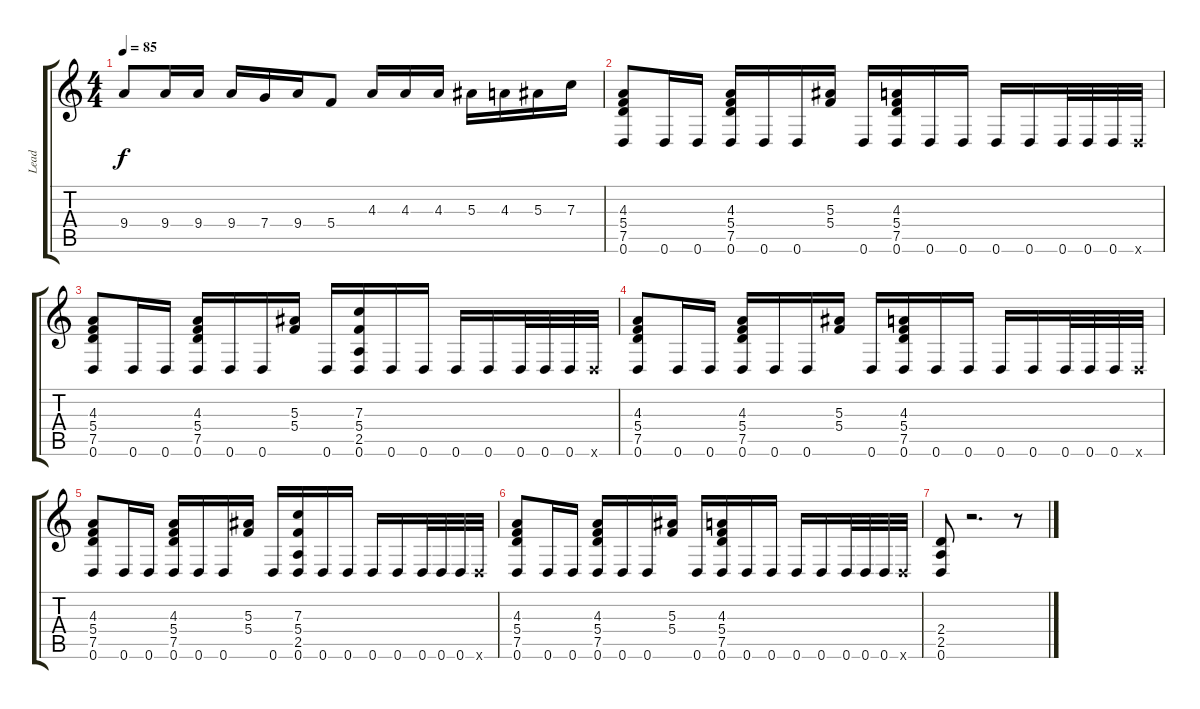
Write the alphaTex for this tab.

\track ("Lead" "Lead") {instrument distortionguitar}
\staff {score tabs}
\tuning (D4 A3 F3 C3 G2 D2) {hide}
\ts (4 4)
\tempo 85
\clef g2
\ks c
9.4.8{dy f} 9.4.16 9.4.16 9.4.16 7.4.16 9.4.16 5.4.8 4.3.16 4.3.16 4.3.16 5.3.16 4.3.16 5.3.16 7.3.16 |
(4.3 5.4 7.5 0.6).8 0.6.16 0.6.16 (4.3 5.4 7.5 0.6).16 0.6.16 0.6.16 (5.3 5.4).16 0.6.16 (4.3 5.4 7.5 0.6).16 0.6.16 0.6.16 0.6.16 0.6.16 0.6.32 0.6.32 0.6.32 0.6{x}.32 |
(4.3 5.4 7.5 0.6).8 0.6.16 0.6.16 (4.3 5.4 7.5 0.6).16 0.6.16 0.6.16 (5.3 5.4).16 0.6.16 (7.3 5.4 2.5 0.6).16 0.6.16 0.6.16 0.6.16 0.6.16 0.6.32 0.6.32 0.6.32 0.6{x}.32 |
(4.3 5.4 7.5 0.6).8 0.6.16 0.6.16 (4.3 5.4 7.5 0.6).16 0.6.16 0.6.16 (5.3 5.4).16 0.6.16 (4.3 5.4 7.5 0.6).16 0.6.16 0.6.16 0.6.16 0.6.16 0.6.32 0.6.32 0.6.32 0.6{x}.32 |
(4.3 5.4 7.5 0.6).8 0.6.16 0.6.16 (4.3 5.4 7.5 0.6).16 0.6.16 0.6.16 (5.3 5.4).16 0.6.16 (7.3 5.4 2.5 0.6).16 0.6.16 0.6.16 0.6.16 0.6.16 0.6.32 0.6.32 0.6.32 0.6{x}.32 |
(4.3 5.4 7.5 0.6).8 0.6.16 0.6.16 (4.3 5.4 7.5 0.6).16 0.6.16 0.6.16 (5.3 5.4).16 0.6.16 (4.3 5.4 7.5 0.6).16 0.6.16 0.6.16 0.6.16 0.6.16 0.6.32 0.6.32 0.6.32 0.6{x}.32 |
(2.4 2.5 0.6).8 r.2{d} r.8
